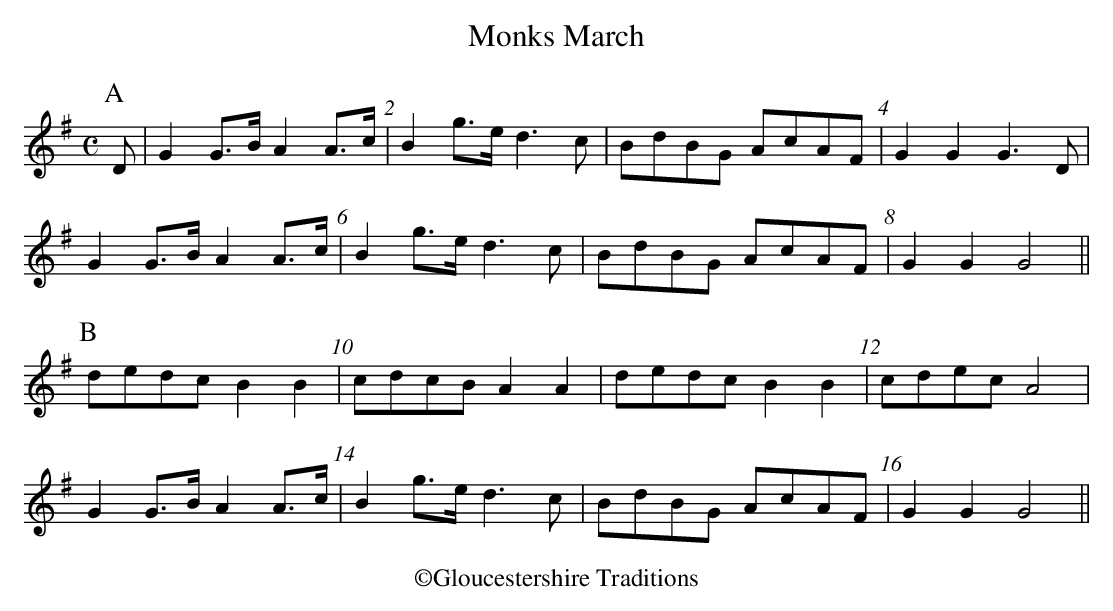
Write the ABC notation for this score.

X:1
T:Monks March
M:C
L:1/8
K:G
[P:A]D| G2G>B A2A>c| B2g>e d3c| BdBG AcAF| G2G2 G3  D|
 G2G>B A2A>c| B2g>e d3c| BdBG AcAF| G2G2 G4||
[P:B] dedc B2B2| cdcB A2A2     |  dedc B2B2| cdec A4|
 G2G>B A2A>c| B2g>e d3c| BdBG AcAF| G2G2 G4||
